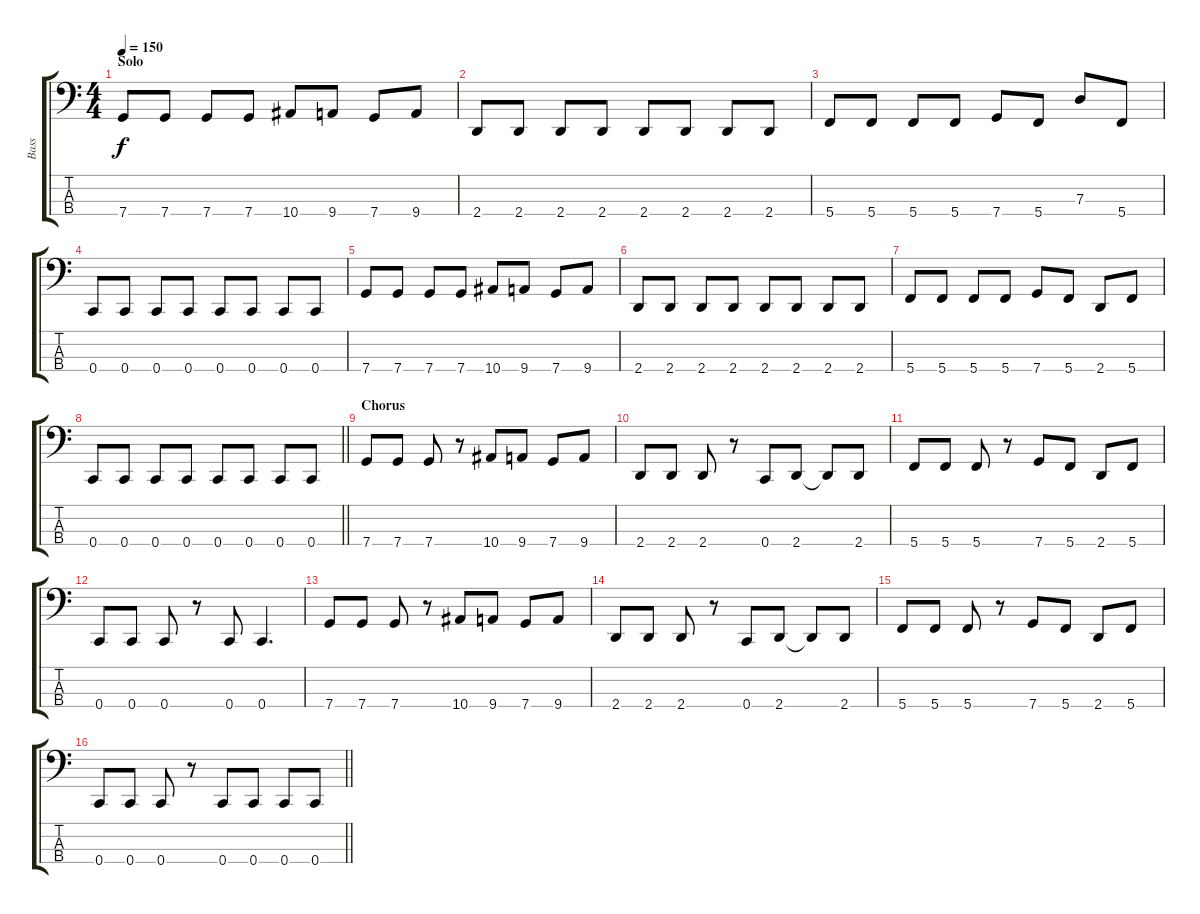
\track ("Bass" "Bass") {instrument electricbassfinger}
\staff {score tabs}
\tuning (F2 C2 G1 C1) {hide}
\ts (4 4)
\section ("" "Solo")
\tempo 150
\clef f4
\ks c
7.4.8{dy f} 7.4.8 7.4.8 7.4.8 10.4.8 9.4.8 7.4.8 9.4.8 |
2.4.8 2.4.8 2.4.8 2.4.8 2.4.8 2.4.8 2.4.8 2.4.8 |
5.4.8 5.4.8 5.4.8 5.4.8 7.4.8 5.4.8 7.3.8 5.4.8 |
0.4.8 0.4.8 0.4.8 0.4.8 0.4.8 0.4.8 0.4.8 0.4.8 |
7.4.8 7.4.8 7.4.8 7.4.8 10.4.8 9.4.8 7.4.8 9.4.8 |
2.4.8 2.4.8 2.4.8 2.4.8 2.4.8 2.4.8 2.4.8 2.4.8 |
5.4.8 5.4.8 5.4.8 5.4.8 7.4.8 5.4.8 2.4.8 5.4.8 |
\barLineRight lightlight
0.4.8 0.4.8 0.4.8 0.4.8 0.4.8 0.4.8 0.4.8 0.4.8 |
\section ("" "Chorus")
7.4.8 7.4.8 7.4.8 r.8 10.4.8 9.4.8 7.4.8 9.4.8 |
2.4.8 2.4.8 2.4.8 r.8 0.4.8 2.4.8 2.4{t}.8 2.4.8 |
5.4.8 5.4.8 5.4.8 r.8 7.4.8 5.4.8 2.4.8 5.4.8 |
0.4.8 0.4.8 0.4.8 r.8 0.4.8 0.4.4{d} |
7.4.8 7.4.8 7.4.8 r.8 10.4.8 9.4.8 7.4.8 9.4.8 |
2.4.8 2.4.8 2.4.8 r.8 0.4.8 2.4.8 2.4{t}.8 2.4.8 |
5.4.8 5.4.8 5.4.8 r.8 7.4.8 5.4.8 2.4.8 5.4.8 |
\barLineRight lightlight
0.4.8 0.4.8 0.4.8 r.8 0.4.8 0.4.8 0.4.8 0.4.8
